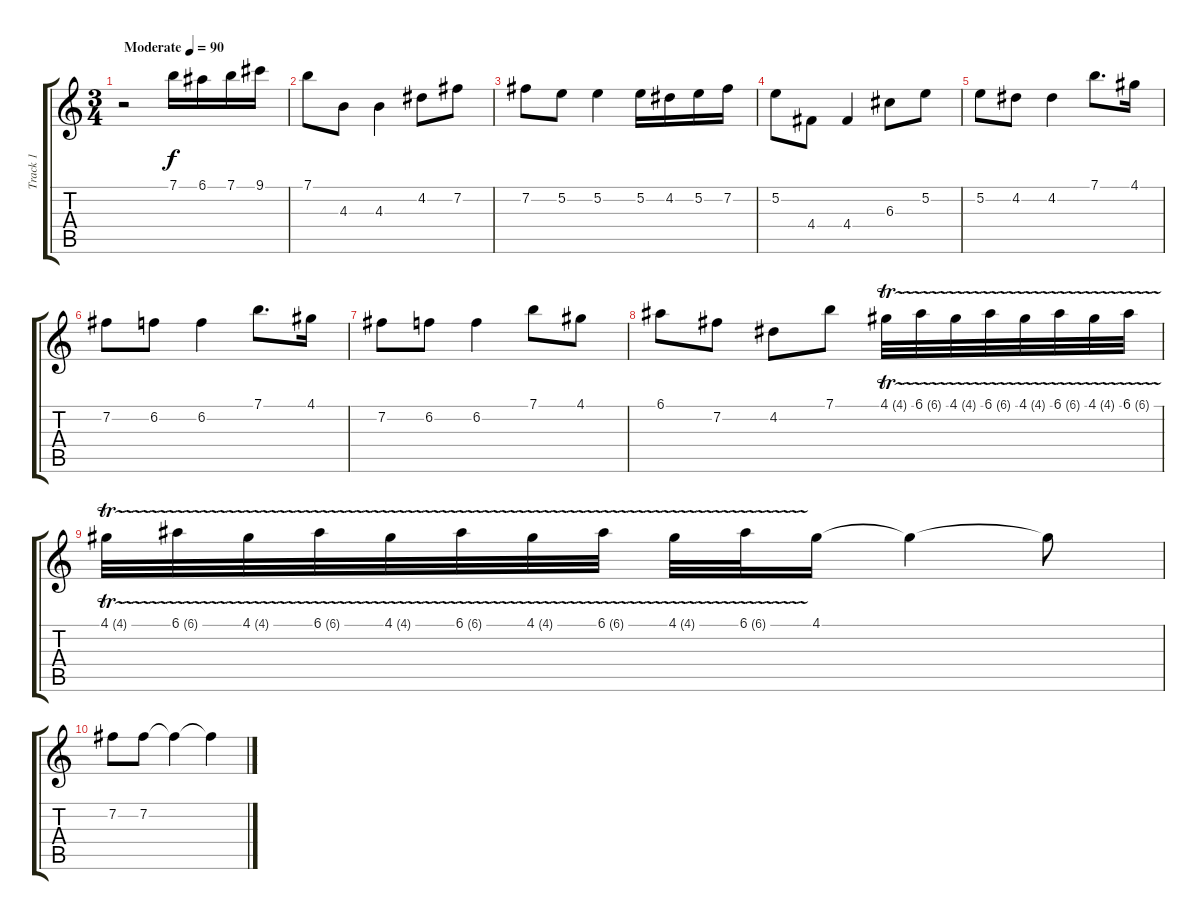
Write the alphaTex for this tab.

\track ("Track 1" "Track 1") {instrument overdrivenguitar}
\staff {score tabs}
\tuning (E4 B3 G3 D3 A2 E2) {hide}
\ts (3 4)
\tempo (90 "Moderate")
\clef g2
\ks c
r.2{dy f instrument overdrivenguitar} 7.1.16 6.1.16 7.1.16 9.1.16 |
7.1.8 4.3.8 4.3.4 4.2.8 7.2.8 |
7.2.8 5.2.8 5.2.4 5.2.16 4.2.16 5.2.16 7.2.16 |
5.2.8 4.4.8 4.4.4 6.3.8 5.2.8 |
5.2.8 4.2.8 4.2.4 7.1.8{d} 4.1.16 |
7.2.8 6.2.8 6.2.4 7.1.8{d} 4.1.16 |
7.2.8 6.2.8 6.2.4 7.1.8 4.1.8 |
6.1.8 7.2.8 4.2.8 7.1.8 4.1{tr (4 64)}.32 6.1{tr (6 64)}.32 4.1{tr (4 64)}.32 6.1{tr (6 64)}.32 4.1{tr (4 64)}.32 6.1{tr (6 64)}.32 4.1{tr (4 64)}.32 6.1{tr (6 64)}.32 |
4.1{tr (4 64)}.32 6.1{tr (6 64)}.32 4.1{tr (4 64)}.32 6.1{tr (6 64)}.32 4.1{tr (4 64)}.32 6.1{tr (6 64)}.32 4.1{tr (4 64)}.32 6.1{tr (6 64)}.32 4.1{tr (4 64)}.32 6.1{tr (6 64)}.32 4.1.16 4.1{t}.4 4.1{t}.8 |
7.2.8 7.2.8 7.2{t}.4 7.2{t}.4
